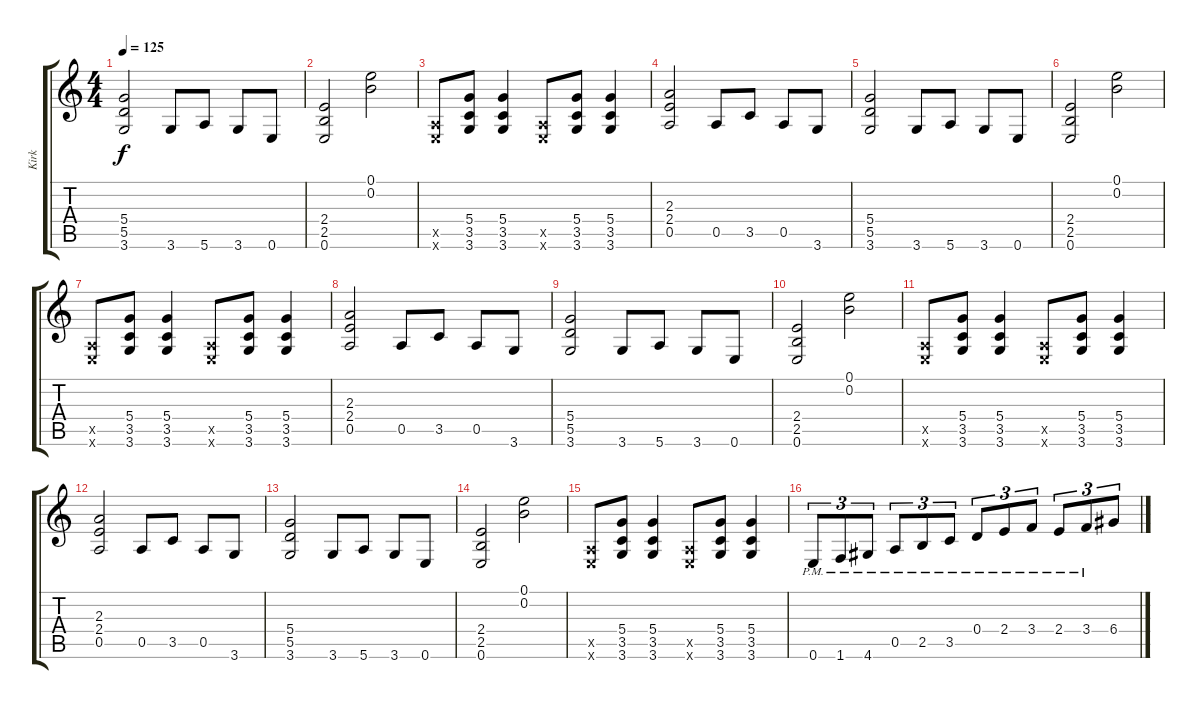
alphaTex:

\track ("Kirk" "Kirk") {instrument overdrivenguitar}
\staff {score tabs}
\tuning (E4 B3 G3 D3 A2 E2) {hide}
\ts (4 4)
\tempo 125
\clef g2
\ks c
(5.4 5.5 3.6).2{dy f} 3.6.8 5.6.8 3.6.8 0.6.8 |
(2.4 2.5 0.6).2 (0.1 0.2).2 |
(0.5{x} 0.6{x}).8 (5.4 3.5 3.6).8 (5.4 3.5 3.6).4 (0.5{x} 0.6{x}).8 (5.4 3.5 3.6).8 (5.4 3.5 3.6).4 |
(2.3 2.4 0.5).2 0.5.8 3.5.8 0.5.8 3.6.8 |
(5.4 5.5 3.6).2 3.6.8 5.6.8 3.6.8 0.6.8 |
(2.4 2.5 0.6).2 (0.1 0.2).2 |
(0.5{x} 0.6{x}).8 (5.4 3.5 3.6).8 (5.4 3.5 3.6).4 (0.5{x} 0.6{x}).8 (5.4 3.5 3.6).8 (5.4 3.5 3.6).4 |
(2.3 2.4 0.5).2 0.5.8 3.5.8 0.5.8 3.6.8 |
(5.4 5.5 3.6).2 3.6.8 5.6.8 3.6.8 0.6.8 |
(2.4 2.5 0.6).2 (0.1 0.2).2 |
(0.5{x} 0.6{x}).8 (5.4 3.5 3.6).8 (5.4 3.5 3.6).4 (0.5{x} 0.6{x}).8 (5.4 3.5 3.6).8 (5.4 3.5 3.6).4 |
(2.3 2.4 0.5).2 0.5.8 3.5.8 0.5.8 3.6.8 |
(5.4 5.5 3.6).2 3.6.8 5.6.8 3.6.8 0.6.8 |
(2.4 2.5 0.6).2 (0.1 0.2).2 |
(0.5{x} 0.6{x}).8 (5.4 3.5 3.6).8 (5.4 3.5 3.6).4 (0.5{x} 0.6{x}).8 (5.4 3.5 3.6).8 (5.4 3.5 3.6).4 |
0.6{pm}.8{tu (3 2)} 1.6{pm}.8{tu (3 2)} 4.6{pm}.8{tu (3 2)} 0.5{pm}.8{tu (3 2)} 2.5{pm}.8{tu (3 2)} 3.5{pm}.8{tu (3 2)} 0.4{pm}.8{tu (3 2)} 2.4{pm}.8{tu (3 2)} 3.4{pm}.8{tu (3 2)} 2.4{pm}.8{tu (3 2)} 3.4{pm}.8{tu (3 2)} 6.4.8{tu (3 2)}
